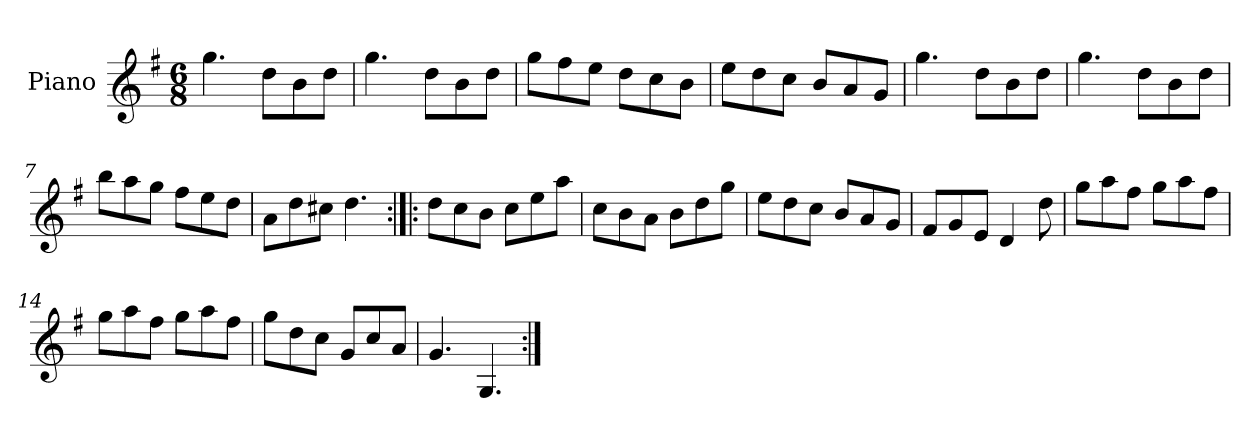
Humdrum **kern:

**kern
*part1
*staff1
*I"Piano
*I'Pno.
*clefG2
*k[f#]
*M6/8
=1
4.gg\
8dd\L
8b\
8dd\J
=2
4.gg\
8dd\L
8b\
8dd\J
=3
8gg\L
8ff#\
8ee\J
8dd\L
8cc\
8b\J
=4
8ee\L
8dd\
8cc\J
8b/L
8a/
8g/J
=5
4.gg\
8dd\L
8b\
8dd\J
=6
4.gg\
8dd\L
8b\
8dd\J
=7
8bb\L
8aa\
8gg\J
8ff#\L
8ee\
8dd\J
=8
8a\L
8dd\
8cc#X\J
4.dd\
=9:|!|:
8dd\L
8cc\
8b\J
8cc\L
8ee\
8aa\J
=10
8cc\L
8b\
8a\J
8b\L
8dd\
8gg\J
=11
8ee\L
8dd\
8cc\J
8b/L
8a/
8g/J
=12
8f#/L
8g/
8e/J
4d/
8dd\
=13
8gg\L
8aa\
8ff#\J
8gg\L
8aa\
8ff#\J
=14
8gg\L
8aa\
8ff#\J
8gg\L
8aa\
8ff#\J
=15
8gg\L
8dd\
8cc\J
8g/L
8cc/
8a/J
=16
4.g/
4.G/
=:|!
*-
